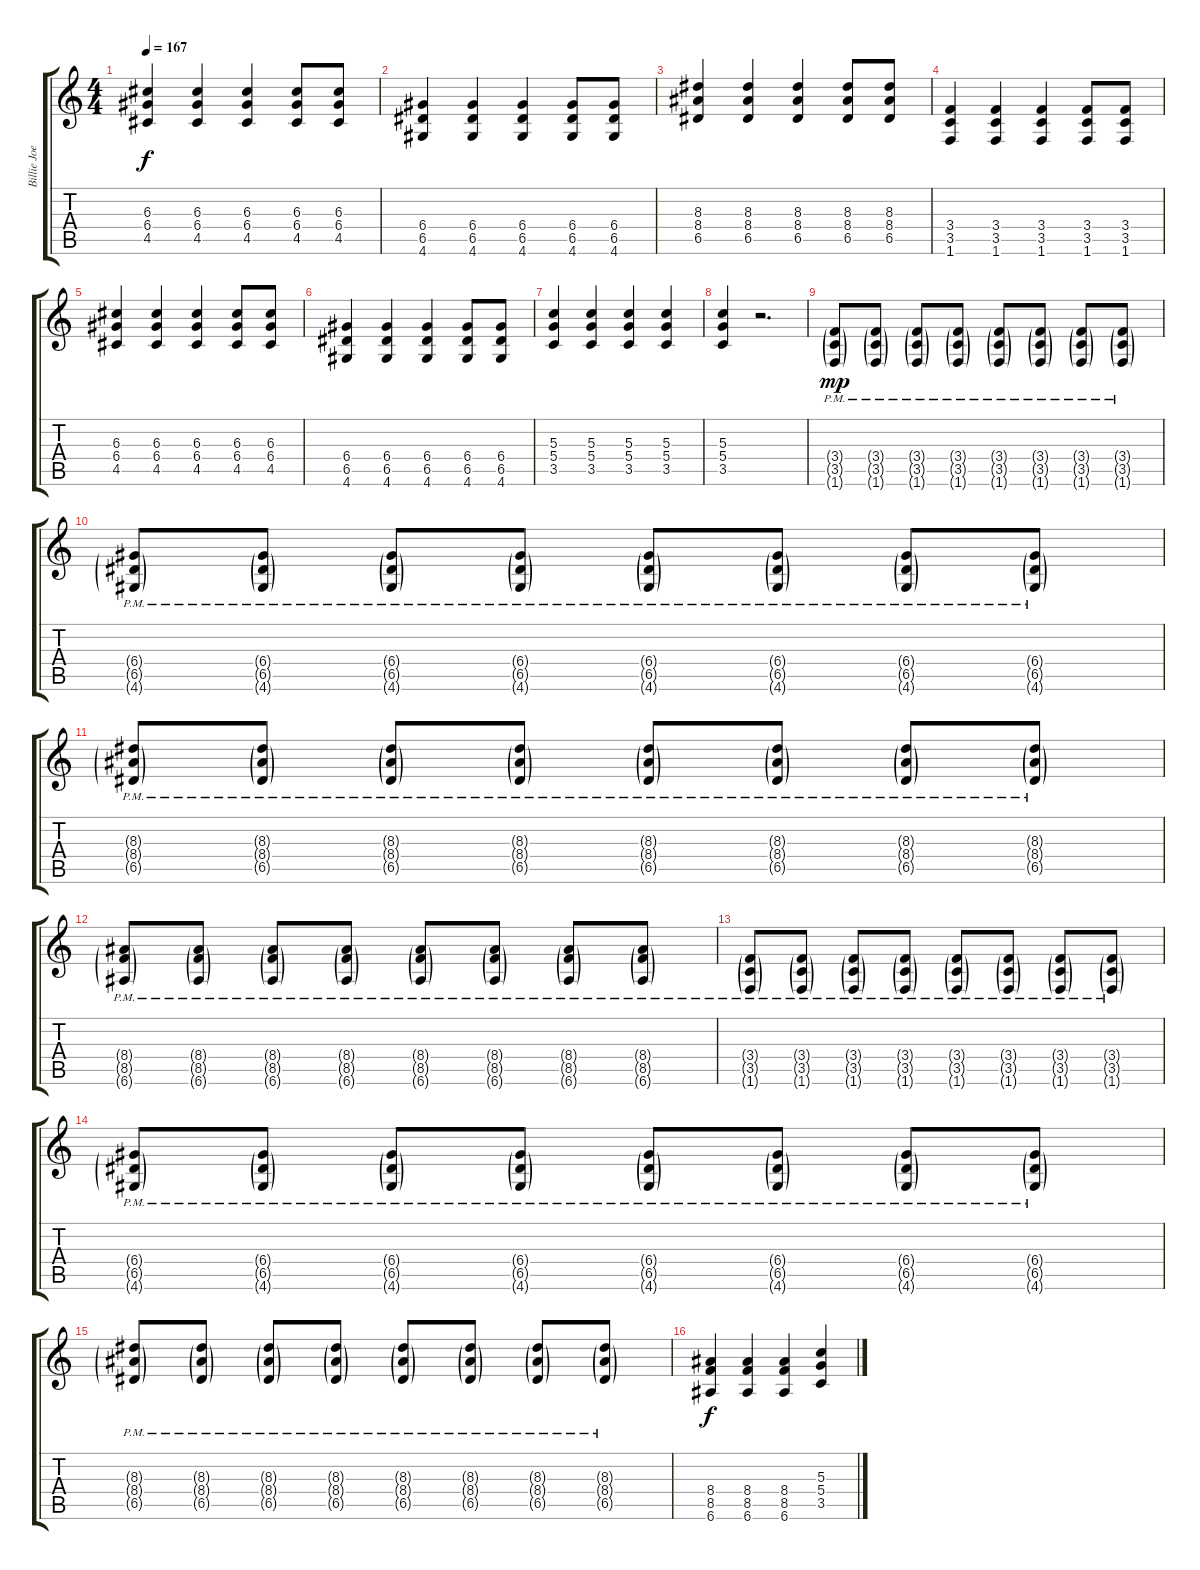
\track ("Billie Joe Armstrong" "Billie Joe") {instrument overdrivenguitar}
\staff {score tabs}
\tuning (E4 B3 G3 D3 A2 E2) {hide}
\ts (4 4)
\tempo 167
\clef g2
\ks c
(6.3 6.4 4.5).4{dy f} (6.3 6.4 4.5).4 (6.3 6.4 4.5).4 (6.3 6.4 4.5).8 (6.3 6.4 4.5).8 |
(6.4 6.5 4.6).4 (6.4 6.5 4.6).4 (6.4 6.5 4.6).4 (6.4 6.5 4.6).8 (6.4 6.5 4.6).8 |
(8.3 8.4 6.5).4 (8.3 8.4 6.5).4 (8.3 8.4 6.5).4 (8.3 8.4 6.5).8 (8.3 8.4 6.5).8 |
(3.4 3.5 1.6).4 (3.4 3.5 1.6).4 (3.4 3.5 1.6).4 (3.4 3.5 1.6).8 (3.4 3.5 1.6).8 |
(6.3 6.4 4.5).4 (6.3 6.4 4.5).4 (6.3 6.4 4.5).4 (6.3 6.4 4.5).8 (6.3 6.4 4.5).8 |
(6.4 6.5 4.6).4 (6.4 6.5 4.6).4 (6.4 6.5 4.6).4 (6.4 6.5 4.6).8 (6.4 6.5 4.6).8 |
(5.3 5.4 3.5).4 (5.3 5.4 3.5).4 (5.3 5.4 3.5).4 (5.3 5.4 3.5).4 |
(5.3 5.4 3.5).4 r.2{d} |
(3.4{g pm} 3.5{g pm} 1.6{g pm}).8{dy mp volume 12 instrument overdrivenguitar} (3.4{g pm} 3.5{g pm} 1.6{g pm}).8 (3.4{g pm} 3.5{g pm} 1.6{g pm}).8 (3.4{g pm} 3.5{g pm} 1.6{g pm}).8 (3.4{g pm} 3.5{g pm} 1.6{g pm}).8 (3.4{g pm} 3.5{g pm} 1.6{g pm}).8 (3.4{g pm} 3.5{g pm} 1.6{g pm}).8 (3.4{g pm} 3.5{g pm} 1.6{g pm}).8 |
(6.4{g pm} 6.5{g pm} 4.6{g pm}).8 (6.4{g pm} 6.5{g pm} 4.6{g pm}).8 (6.4{g pm} 6.5{g pm} 4.6{g pm}).8 (6.4{g pm} 6.5{g pm} 4.6{g pm}).8 (6.4{g pm} 6.5{g pm} 4.6{g pm}).8 (6.4{g pm} 6.5{g pm} 4.6{g pm}).8 (6.4{g pm} 6.5{g pm} 4.6{g pm}).8 (6.4{g pm} 6.5{g pm} 4.6{g pm}).8 |
(8.3{g pm} 8.4{g pm} 6.5{g pm}).8 (8.3{g pm} 8.4{g pm} 6.5{g pm}).8 (8.3{g pm} 8.4{g pm} 6.5{g pm}).8 (8.3{g pm} 8.4{g pm} 6.5{g pm}).8 (8.3{g pm} 8.4{g pm} 6.5{g pm}).8 (8.3{g pm} 8.4{g pm} 6.5{g pm}).8 (8.3{g pm} 8.4{g pm} 6.5{g pm}).8 (8.3{g pm} 8.4{g pm} 6.5{g pm}).8 |
(8.4{g pm} 8.5{g pm} 6.6{g pm}).8 (8.4{g pm} 8.5{g pm} 6.6{g pm}).8 (8.4{g pm} 8.5{g pm} 6.6{g pm}).8 (8.4{g pm} 8.5{g pm} 6.6{g pm}).8 (8.4{g pm} 8.5{g pm} 6.6{g pm}).8 (8.4{g pm} 8.5{g pm} 6.6{g pm}).8 (8.4{g pm} 8.5{g pm} 6.6{g pm}).8 (8.4{g pm} 8.5{g pm} 6.6{g pm}).8 |
(3.4{g pm} 3.5{g pm} 1.6{g pm}).8 (3.4{g pm} 3.5{g pm} 1.6{g pm}).8 (3.4{g pm} 3.5{g pm} 1.6{g pm}).8 (3.4{g pm} 3.5{g pm} 1.6{g pm}).8 (3.4{g pm} 3.5{g pm} 1.6{g pm}).8 (3.4{g pm} 3.5{g pm} 1.6{g pm}).8 (3.4{g pm} 3.5{g pm} 1.6{g pm}).8 (3.4{g pm} 3.5{g pm} 1.6{g pm}).8 |
(6.4{g pm} 6.5{g pm} 4.6{g pm}).8 (6.4{g pm} 6.5{g pm} 4.6{g pm}).8 (6.4{g pm} 6.5{g pm} 4.6{g pm}).8 (6.4{g pm} 6.5{g pm} 4.6{g pm}).8 (6.4{g pm} 6.5{g pm} 4.6{g pm}).8 (6.4{g pm} 6.5{g pm} 4.6{g pm}).8 (6.4{g pm} 6.5{g pm} 4.6{g pm}).8 (6.4{g pm} 6.5{g pm} 4.6{g pm}).8 |
(8.3{g pm} 8.4{g pm} 6.5{g pm}).8 (8.3{g pm} 8.4{g pm} 6.5{g pm}).8 (8.3{g pm} 8.4{g pm} 6.5{g pm}).8 (8.3{g pm} 8.4{g pm} 6.5{g pm}).8 (8.3{g pm} 8.4{g pm} 6.5{g pm}).8 (8.3{g pm} 8.4{g pm} 6.5{g pm}).8 (8.3{g pm} 8.4{g pm} 6.5{g pm}).8 (8.3{g pm} 8.4{g pm} 6.5{g pm}).8 |
(8.4 8.5 6.6).4{dy f volume 13 instrument overdrivenguitar} (8.4 8.5 6.6).4 (8.4 8.5 6.6).4 (5.3 5.4 3.5).4
